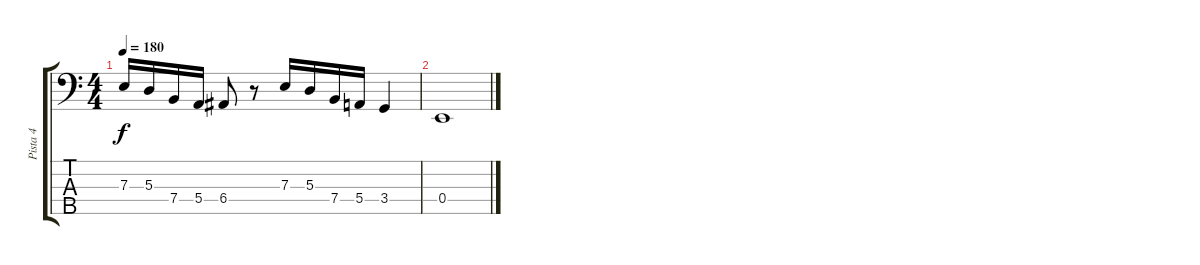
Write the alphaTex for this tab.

\track ("Pista 4" "Pista 4") {instrument electricbasspick}
\staff {score tabs}
\tuning (G2 D2 A1 E1 B0) {hide}
\ts (4 4)
\tempo 180
\clef f4
\ks c
7.3.16{dy f} 5.3.16 7.4.16 5.4.16 6.4.8 r.8 7.3.16 5.3.16 7.4.16 5.4.16 3.4.4 |
0.4.1
